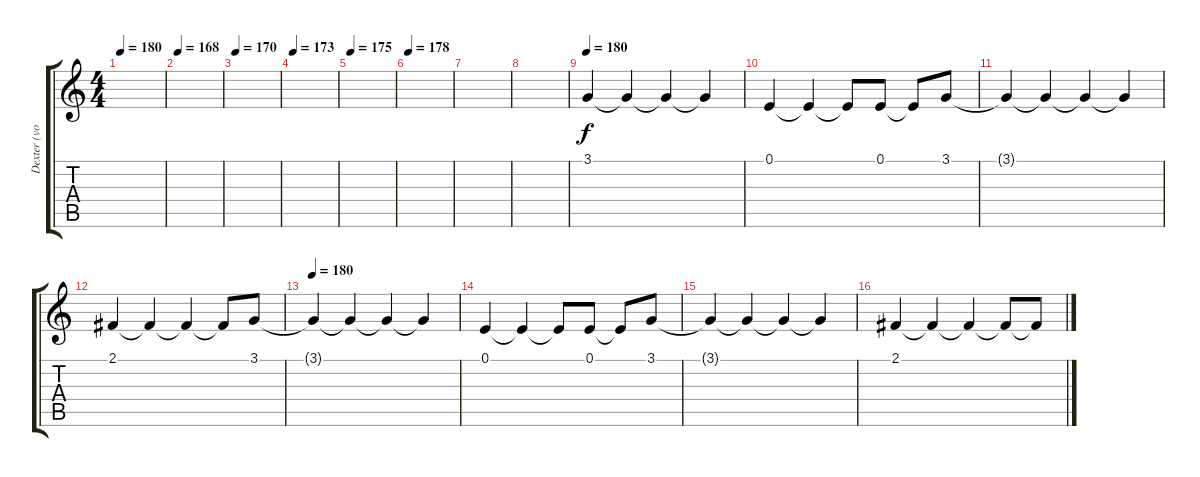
\track ("Dexter (vocals)" "Dexter (vo") {instrument oboe}
\staff {score tabs}
\tuning (E4 B3 G3 D3 A2 E2) {hide}
\ts (4 4)
\tempo 180
\tempo 165
\tempo 180
\clef g2
\ks c
|
\tempo 168
|
\tempo 170
|
\tempo 173
|
\tempo 175
|
\tempo 178
|
|
|
\tempo 180
3.1.4 3.1{t}.4 3.1{t}.4 3.1{t}.4 |
0.1.4 0.1{t}.4 0.1{t}.8 0.1.8 0.1{t}.8 3.1.8 |
3.1{t}.4 3.1{t}.4 3.1{t}.4 3.1{t}.4 |
2.1.4 2.1{t}.4 2.1{t}.4 2.1{t}.8 3.1.8 |
\tempo 180
3.1{t}.4 3.1{t}.4 3.1{t}.4 3.1{t}.4 |
0.1.4 0.1{t}.4 0.1{t}.8 0.1.8 0.1{t}.8 3.1.8 |
3.1{t}.4 3.1{t}.4 3.1{t}.4 3.1{t}.4 |
2.1.4 2.1{t}.4 2.1{t}.4 2.1{t}.8 2.1{t}.8
